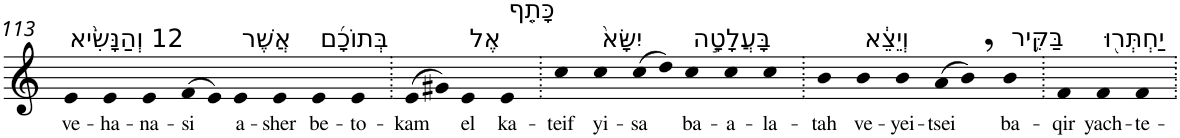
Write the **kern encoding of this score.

**kern	**text
*part1	*part1
*staff1	*staff1
*I"Piano	*
*I'Pno	*
!!LO:PB:g=z
*clefG2	*
*k[]	*
=113	=113
!LO:TX:a:t=12 וְהַנָּשִׂ֨יא	!
!	!LO:LY:b
4e	ve-
!	!LO:LY:b
4e	-ha-
!	!LO:LY:b
4e	-na-
!	!LO:LY:b
(>8f	-si
8e)	.
!LO:TX:a:t=אֲשֶׁר	!
!	!LO:LY:b
4e	a-
!	!LO:LY:b
4e	-sher
!LO:TX:a:t=בְּתוֹכָ֜ם	!
!	!LO:LY:b
4e	be-
!	!LO:LY:b
4e	-to-
=114.	=114.
!	!LO:LY:b
(>8e	-kam
8g#X)	.
!LO:TX:a:t=אֶל	!
!	!LO:LY:b
4e	el
!LO:TX:a:t=כָּתֵ֤ף	!
!	!LO:LY:b
4e	ka-
=115.	=115.
!	!LO:LY:b
4cc	-teif
!LO:TX:a:t=יִשָּׂא֙	!
!	!LO:LY:b
4cc	yi-
!	!LO:LY:b
(>8cc	-sa
8dd)	.
!LO:TX:a:t=בָּעֲלָטָ֣ה	!
!	!LO:LY:b
4cc	ba-
!	!LO:LY:b
4cc	-a-
!	!LO:LY:b
4cc	-la-
=116.	=116.
!	!LO:LY:b
4b	-tah
!LO:TX:a:t=וְיֵצֵ֔א	!
!	!LO:LY:b
4b	ve-
!	!LO:LY:b
4b	-yei-
!	!LO:LY:b
(>8a	-tsei
8b,)	.
!LO:TX:a:t=בַּקִּ֥יר	!
!	!LO:LY:b
4b	ba-
=117.	=117.
!	!LO:LY:b
4f	-qir
!LO:TX:a:t=יַחְתְּר֖וּ	!
!	!LO:LY:b
4f	yach-
!	!LO:LY:b
4f	-te-
=.	=.
*-	*-
